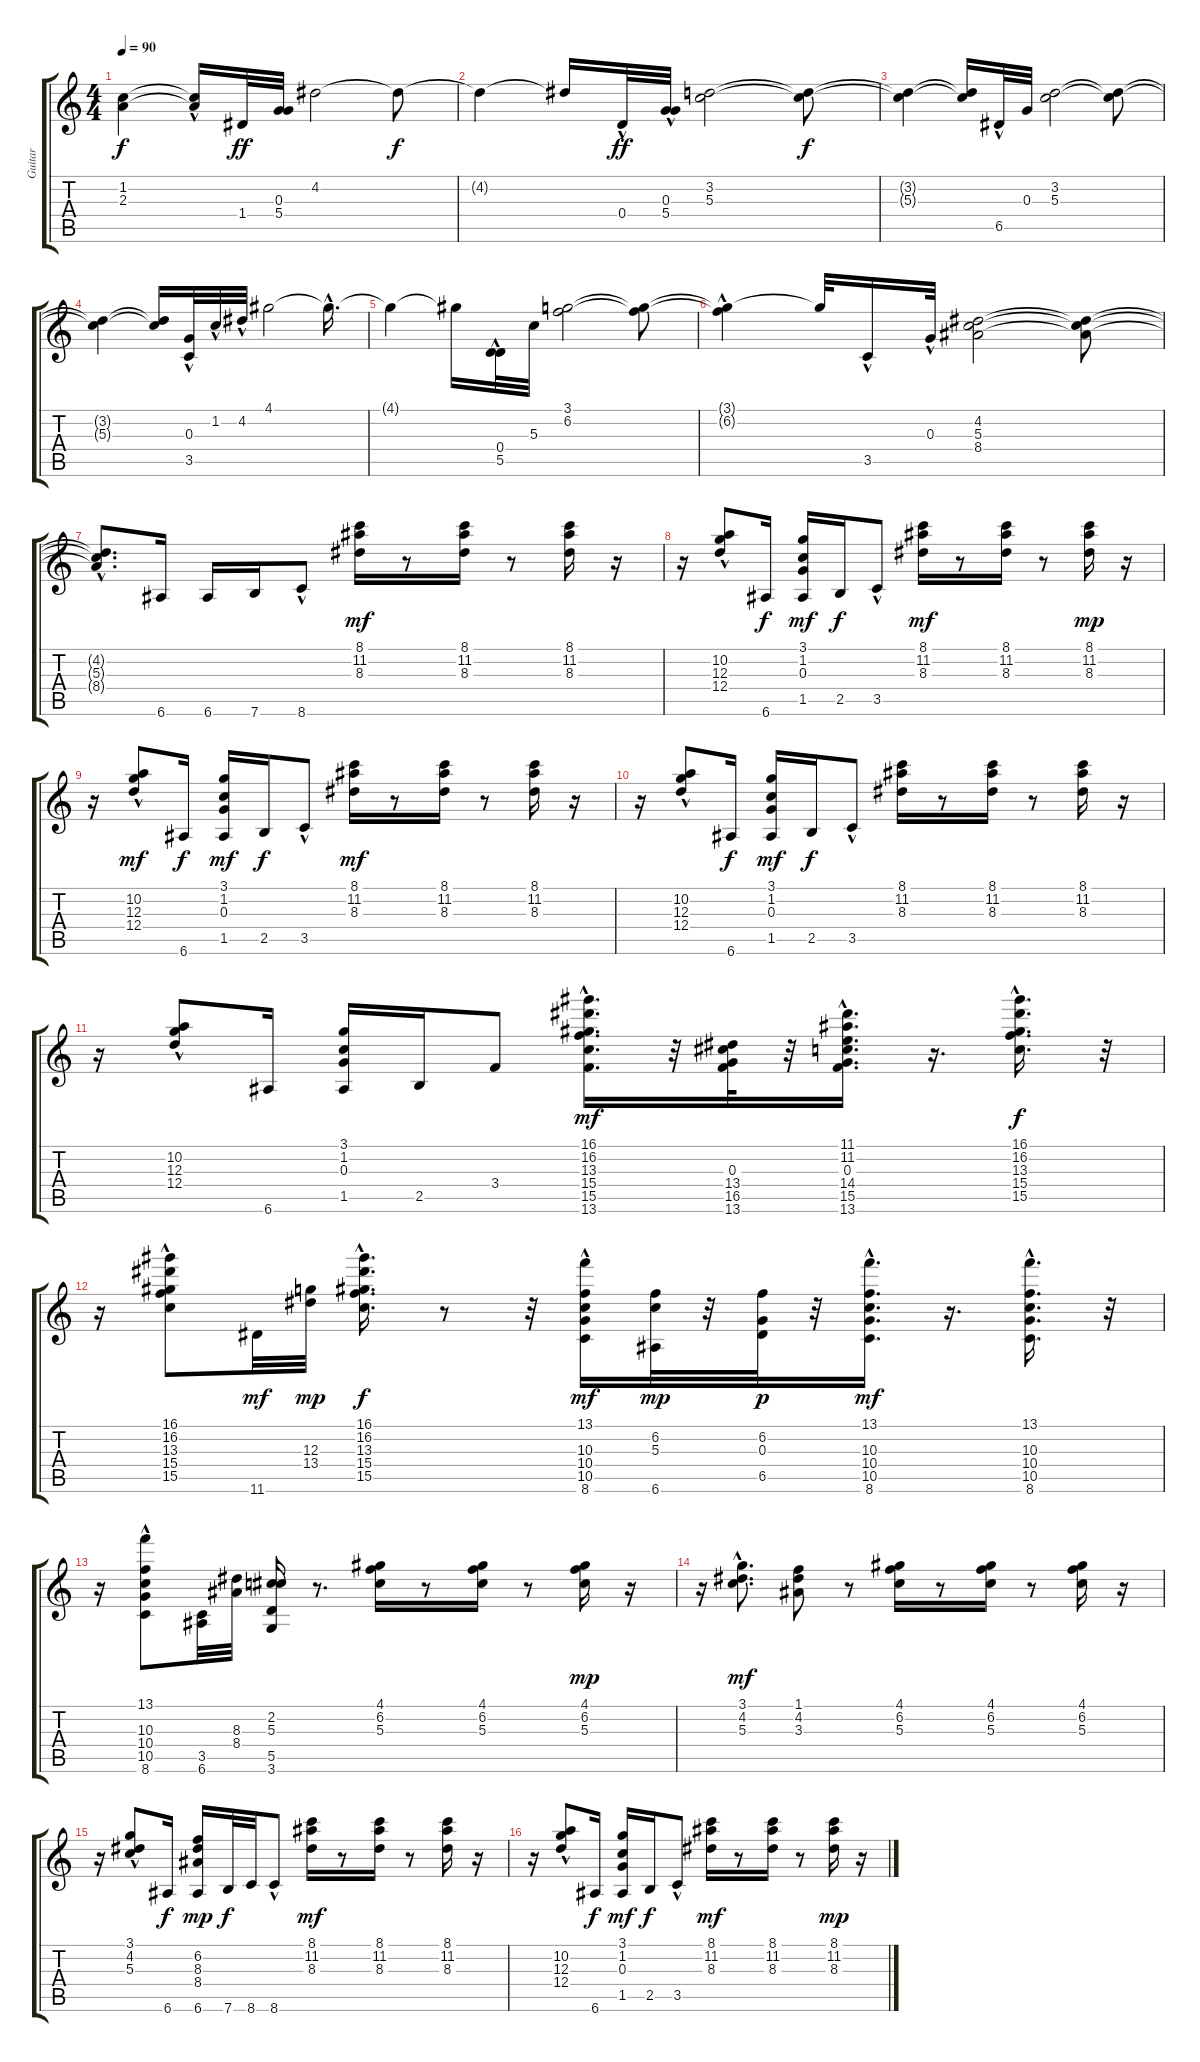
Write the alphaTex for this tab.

\track ("Guitar" "Guitar") {instrument electricguitarclean}
\staff {score tabs}
\tuning (E4 B3 G3 D3 A2 E2) {hide}
\ts (4 4)
\tempo 90
\clef g2
\ks c
(1.2{t} 2.3{t}).4{dy f} (1.2{hac t} 2.3{hac t}).16 1.4.32{dy ff} (0.3 5.4).32 4.2.2 4.2{t}.8{dy f} |
4.2{t}.4 4.2{t}.16 0.4{hac}.32{dy ff} (0.3{hac} 5.4).32 (3.2 5.3).2 (3.2{t} 5.3{t}).8{dy f} |
(3.2{t} 5.3{t}).4 (3.2{t} 5.3{t}).16 6.5{hac}.32 0.3.32 (3.2 5.3).2 (3.2{t} 5.3{t}).8 |
(3.2{t} 5.3{t}).4 (3.2{t} 5.3{t}).16 (0.3{hac} 3.5{hac}).32 1.2{hac}.32 4.2{hac}.32 4.1.2 4.1{hac t}.16{d} |
4.1{t}.4 4.1{t}.16 (0.4{hac} 5.5).32 5.3.32 (3.1 6.2).2 (3.1{t} 6.2{t}).8 |
(3.1{t} 6.2{hac t}).4 3.1{t}.32 3.5{hac}.16 0.3{hac}.32 (4.2 5.3 8.4).2 (4.2{t} 5.3{t} 8.4{t}).8 |
(4.2{t} 5.3{hac t} 8.4{hac t}).8{d} 6.6.16 6.6.16 7.6.16 8.6{hac}.8 (8.1 11.2 8.3).16{dy mf} r.8 (8.1 11.2 8.3).16 r.8 (8.1 11.2 8.3).16 r.16 |
r.16 (10.2{hac} 12.3{hac} 12.4{hac}).8 6.6.16{dy f} (3.1 1.2 0.3 1.5).16{dy mf} 2.5.16{dy f} 3.5{hac}.8 (8.1 11.2 8.3).16{dy mf} r.8 (8.1 11.2 8.3).16 r.8 (8.1 11.2 8.3).16{dy mp} r.16 |
r.16 (10.2{hac} 12.3{hac} 12.4{hac}).8{dy mf} 6.6.16{dy f} (3.1 1.2 0.3 1.5).16{dy mf} 2.5.16{dy f} 3.5{hac}.8 (8.1 11.2 8.3).16{dy mf} r.8 (8.1 11.2 8.3).16 r.8 (8.1 11.2 8.3).16 r.16 |
r.16 (10.2{hac} 12.3{hac} 12.4{hac}).8 6.6.16{dy f} (3.1 1.2 0.3 1.5).16{dy mf} 2.5.16{dy f} 3.5{hac}.8 (8.1 11.2 8.3).16 r.8 (8.1 11.2 8.3).16 r.8 (8.1 11.2 8.3).16 r.16 |
r.16 (10.2{hac} 12.3{hac} 12.4{hac}).8 6.6.16 (3.1 1.2 0.3 1.5).16 2.5.16 3.4.8 (16.1{hac} 16.2{hac} 13.3{hac} 15.4{hac} 15.5{hac} 13.6).16{d dy mf} r.32 (0.3 13.4 16.5 13.6).32 r.32 (11.1{hac} 11.2{hac} 0.3{hac} 14.4{hac} 15.5{hac} 13.6).16{d} r.16{d} (16.1{hac} 16.2{hac} 13.3{hac} 15.4{hac} 15.5{hac}).16{d dy f} r.32 |
r.16 (16.1{hac} 16.2{hac} 13.3{hac} 15.4 15.5{hac}).8 11.6.32{dy mf} (12.3 13.4).32{dy mp} (16.1{hac} 16.2{hac} 13.3{hac} 15.4{hac} 15.5{hac}).16{d dy f} r.8 r.32 (13.1{hac} 10.3 10.4 10.5 8.6{hac}).16{dy mf} (6.2 5.3 6.6).32{dy mp} r.32 (6.2 0.3 6.5).32{dy p} r.32 (13.1{hac} 10.3{hac} 10.4{hac} 10.5{hac} 8.6{hac}).16{d dy mf} r.16{d} (13.1{hac} 10.3{hac} 10.4{hac} 10.5{hac} 8.6{hac}).16{d} r.32 |
r.16 (13.1{hac} 10.3 10.4 10.5{hac} 8.6{hac}).8 (3.5 6.6).32 (8.3 8.4).32 (2.2 5.3 5.5 3.6).16 r.8{d} (4.1 6.2 5.3).16 r.8 (4.1 6.2 5.3).16 r.8 (4.1 6.2 5.3).16{dy mp} r.16 |
r.16 (3.1{hac} 4.2{hac} 5.3{hac}).8{d dy mf} (1.1 4.2 3.3).8 r.8 (4.1 6.2 5.3).16 r.8 (4.1 6.2 5.3).16 r.8 (4.1 6.2 5.3).16 r.16 |
r.16 (3.1{hac} 4.2{hac} 5.3{hac}).8 6.6.16{dy f} (6.2 8.3 8.4 6.6).16{dy mp} 7.6.32{dy f} 8.6.32 8.6{hac}.8 (8.1 11.2 8.3).16{dy mf} r.8 (8.1 11.2 8.3).16 r.8 (8.1 11.2 8.3).16 r.16 |
r.16 (10.2{hac} 12.3{hac} 12.4{hac}).8 6.6.16{dy f} (3.1 1.2 0.3 1.5).16{dy mf} 2.5.16{dy f} 3.5{hac}.8 (8.1 11.2 8.3).16{dy mf} r.8 (8.1 11.2 8.3).16 r.8 (8.1 11.2 8.3).16{dy mp} r.16
